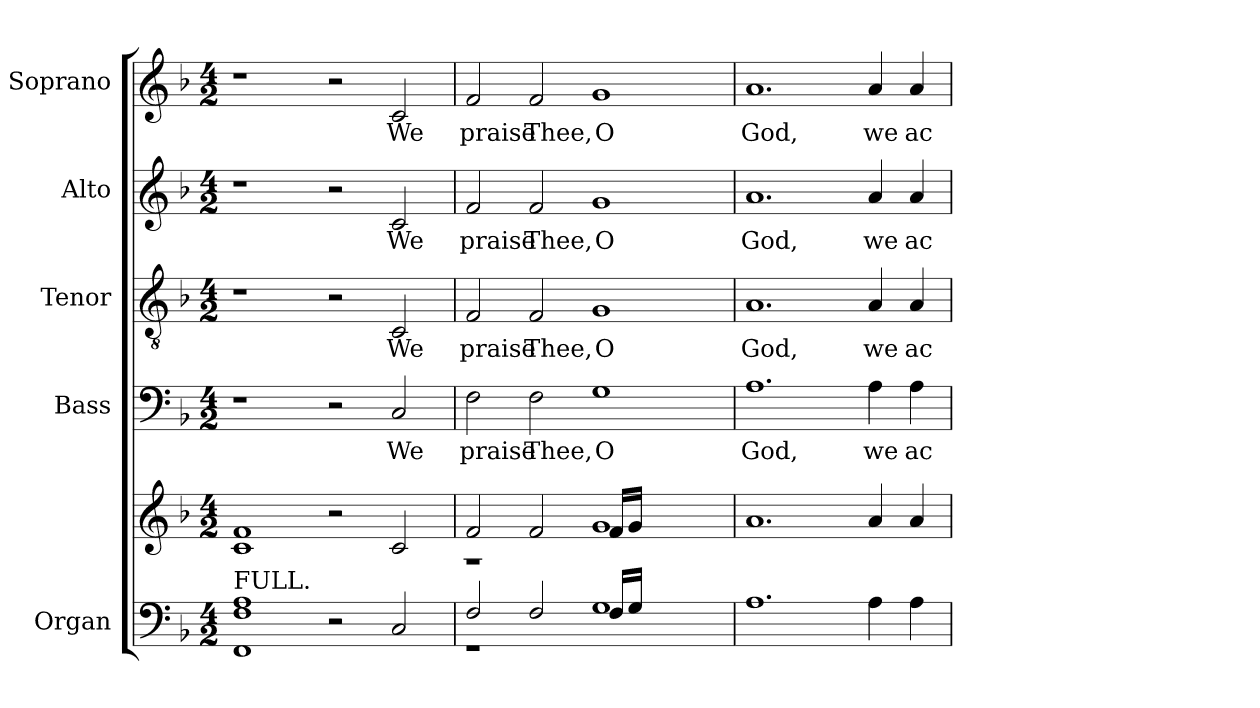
**kern	**kern	**kern	**text	**kern	**text	**kern	**text	**kern	**text
*part5	*part5	*part4	*part4	*part3	*part3	*part2	*part2	*part1	*part1
*staff6	*staff5	*staff4	*staff4	*staff3	*staff3	*staff2	*staff2	*staff1	*staff1
*I"Organ	*	*I"Bass	*	*I"Tenor	*	*I"Alto	*	*I"Soprano	*
*I'Org.	*	*I'B.	*	*I'T.	*	*I'A.	*	*I'S.	*
!!LO:PB:g=z
*clefF4	*clefG2	*clefF4	*	*clefGv2	*	*clefG2	*	*clefG2	*
*	*	*	*	*ITrd7c12	*	*	*	*	*
*k[b-]	*k[b-]	*k[b-]	*	*k[b-]	*	*k[b-]	*	*k[b-]	*
*F:	*F:	*F:	*	*F:	*	*F:	*	*F:	*
*M4/2	*M4/2	*M4/2	*	*M4/2	*	*M4/2	*	*M4/2	*
=1	=1	=1	=1	=1	=1	=1	=1	=1	=1
!LO:TX:a:t=FULL.	!	!	!	!	!	!	!	!	!
1FFi 1Fi 1Ai	1ci 1fi	1r	.	1r	.	1r	.	1r	.
2r	2r	2r	.	2r	.	2r	.	2r	.
!	!	!	!LO:LY:b:color=#000000	!	!	!	!	!	!
!	!	!	!	!	!LO:LY:b:color=#000000	!	!	!	!
!	!	!	!	!	!	!	!LO:LY:b:color=#000000	!	!
!	!	!	!	!	!	!	!	!	!LO:LY:b:color=#000000
2Ci/	2ci/	2Ci/	We	2CCi/	We	2ci/	We	2ci/	We
=2	=2	=2	=2	=2	=2	=2	=2	=2	=2
*^	*^	*	*	*	*	*	*	*	*
!	!	!	!	!	!LO:LY:b:color=#000000	!	!	!	!	!	!
!	!	!	!	!	!	!	!LO:LY:b:color=#000000	!	!	!	!
!	!	!	!	!	!	!	!	!	!LO:LY:b:color=#000000	!	!
!	!	!	!	!	!	!	!	!	!	!	!LO:LY:b:color=#000000
2Fi/	1r	2fi/	1r	2Fi\	praise	2FFi/	praise	2fi/	praise	2fi/	praise
!	!	!	!	!	!LO:LY:b:color=#000000	!	!	!	!	!	!
!	!	!	!	!	!	!	!LO:LY:b:color=#000000	!	!	!	!
!	!	!	!	!	!	!	!	!	!LO:LY:b:color=#000000	!	!
!	!	!	!	!	!	!	!	!	!	!	!LO:LY:b:color=#000000
2Fi/	.	2fi/	.	2Fi\	Thee,	2FFi/	Thee,	2fi/	Thee,	2fi/	Thee,
!	!	!	!	!	!LO:LY:b:color=#000000	!	!	!	!	!	!
!	!	!	!	!	!	!	!LO:LY:b:color=#000000	!	!	!	!
!	!	!	!	!	!	!	!	!	!LO:LY:b:color=#000000	!	!
!	!	!	!	!	!	!	!	!	!	!	!LO:LY:b:color=#000000
1Gi	16Fi/LL	1gi	16fi/LL	1Gi	O	1GGi	O	1gi	O	1gi	O
.	16Gi/JJ	.	16gi/JJ	.	.	.	.	.	.	.	.
.	2..ryy	.	2..ryy	.	.	.	.	.	.	.	.
*v	*v	*	*	*	*	*	*	*	*	*	*
*	*v	*v	*	*	*	*	*	*	*	*
=3	=3	=3	=3	=3	=3	=3	=3	=3	=3
*^	*^	*	*	*	*	*	*	*	*
!	!	!	!	!	!LO:LY:b:color=#000000	!	!	!	!	!	!
*v	*v	*	*	*	*	*	*	*	*	*	*
*	*v	*v	*	*	*	*	*	*	*	*
*^	*^	*	*	*	*	*	*	*	*
!	!	!	!	!	!	!	!LO:LY:b:color=#000000	!	!	!	!
*v	*v	*	*	*	*	*	*	*	*	*	*
*	*v	*v	*	*	*	*	*	*	*	*
*^	*^	*	*	*	*	*	*	*	*
!	!	!	!	!	!	!	!	!	!LO:LY:b:color=#000000	!	!
*v	*v	*	*	*	*	*	*	*	*	*	*
*	*v	*v	*	*	*	*	*	*	*	*
*^	*^	*	*	*	*	*	*	*	*
!	!	!	!	!	!	!	!	!	!	!	!LO:LY:b:color=#000000
*v	*v	*	*	*	*	*	*	*	*	*	*
*	*v	*v	*	*	*	*	*	*	*	*
1.Ai	1.ai	1.Ai	God,	1.AAi	God,	1.ai	God,	1.ai	God,
!	!	!	!LO:LY:b:color=#000000	!	!	!	!	!	!
!	!	!	!	!	!LO:LY:b:color=#000000	!	!	!	!
!	!	!	!	!	!	!	!LO:LY:b:color=#000000	!	!
!	!	!	!	!	!	!	!	!	!LO:LY:b:color=#000000
4Ai\	4ai/	4Ai\	we	4AAi/	we	4ai/	we	4ai/	we
!	!	!	!LO:LY:b:color=#000000	!	!	!	!	!	!
!	!	!	!	!	!LO:LY:b:color=#000000	!	!	!	!
!	!	!	!	!	!	!	!LO:LY:b:color=#000000	!	!
!	!	!	!	!	!	!	!	!	!LO:LY:b:color=#000000
4Ai\	4ai/	4Ai\	ac-	4AAi/	ac-	4ai/	ac-	4ai/	ac-
=	=	=	=	=	=	=	=	=	=
*-	*-	*-	*-	*-	*-	*-	*-	*-	*-
